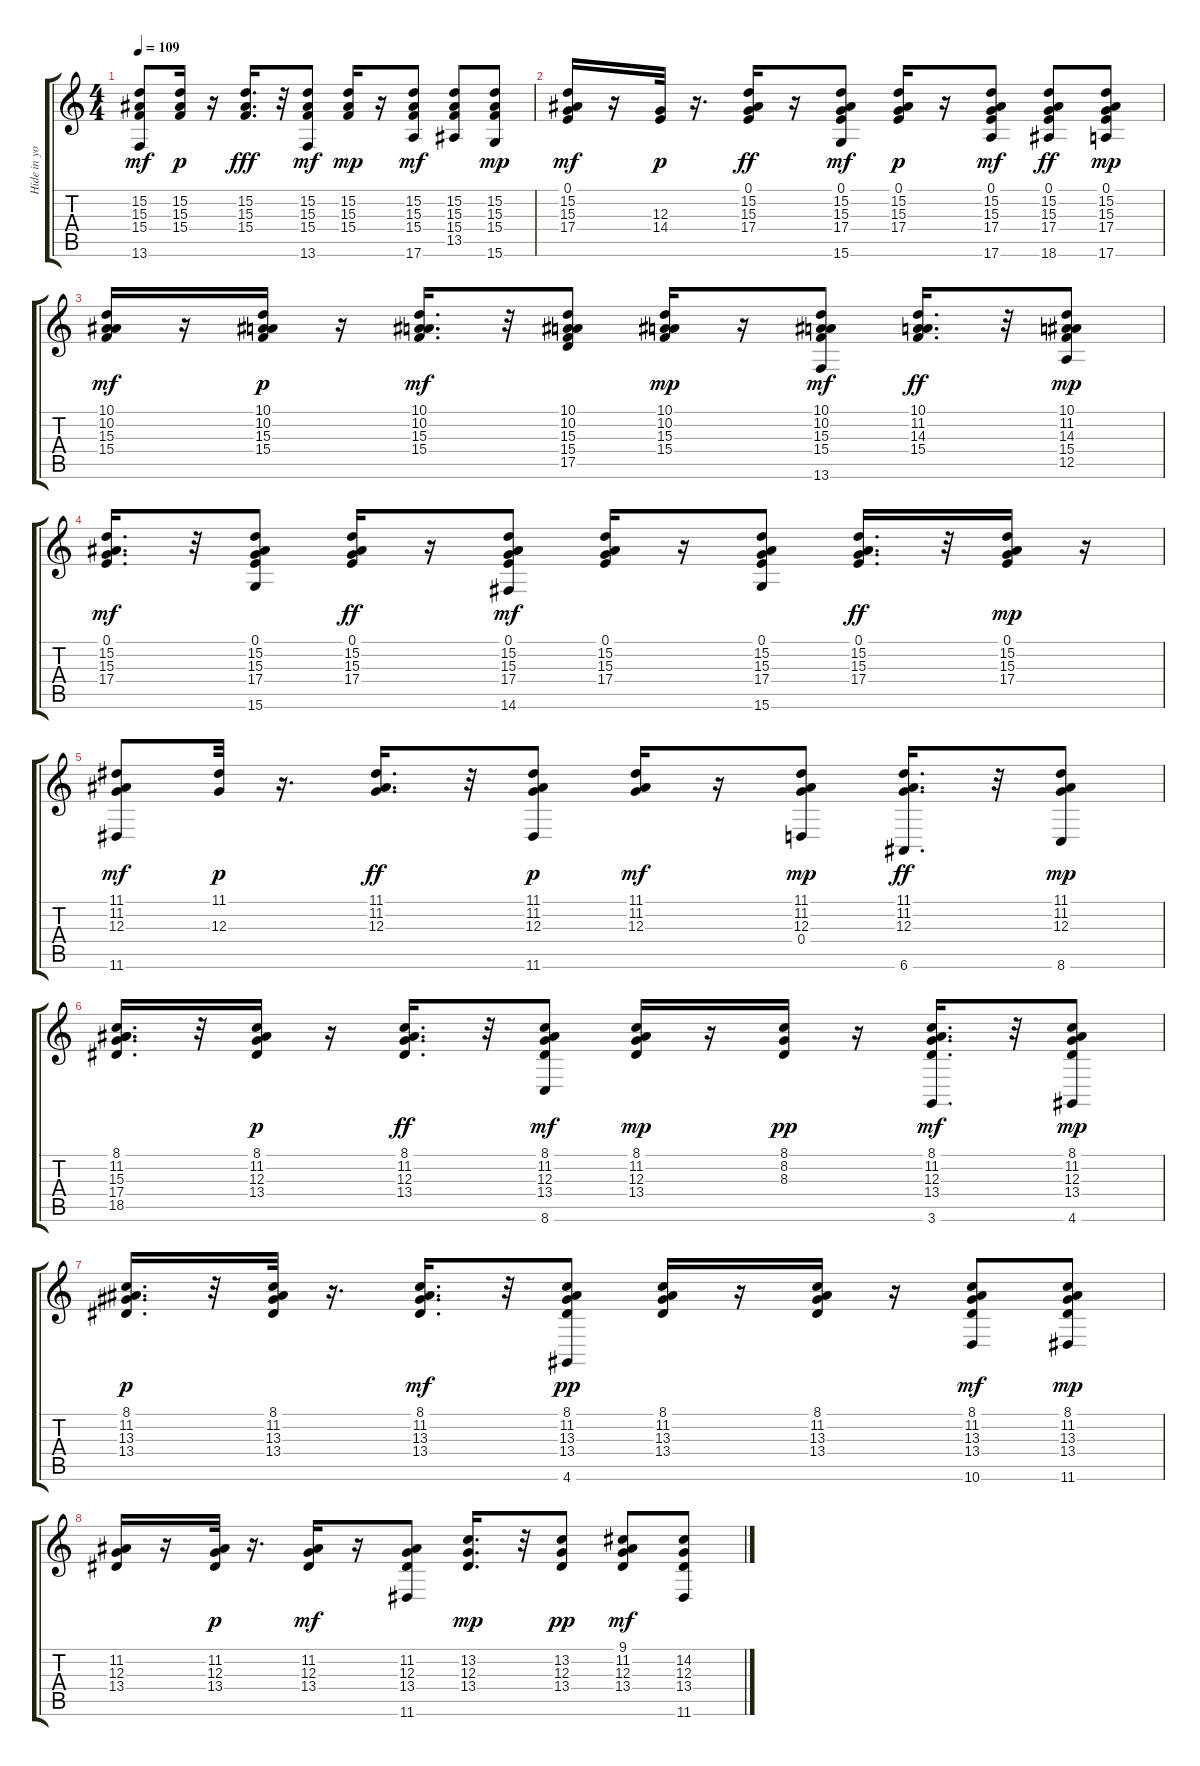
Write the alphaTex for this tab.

\track ("Hide in your shell" "Hide in yo") {instrument electricpiano2}
\staff {score tabs}
\tuning (E4 B3 G3 D3 A2 E2) {hide}
\ts (4 4)
\tempo 109
\clef g2
\ks c
(15.2 15.3 15.4 13.6).8{dy mf} (15.2 15.3 15.4).16{dy p} r.16 (15.2 15.3 15.4).16{d dy fff} r.32 (15.2 15.3 15.4 13.6).8{dy mf} (15.2 15.3 15.4).16{dy mp} r.16 (15.2 15.3 15.4 17.6).8{dy mf} (15.2 15.3 15.4 13.5).8 (15.2 15.3 15.4 15.6).8{dy mp} |
(0.1 15.2 15.3 17.4).16{dy mf} r.16 (12.3 14.4).32{dy p} r.16{d} (0.1 15.2 15.3 17.4).16{dy ff} r.16 (0.1 15.2 15.3 17.4 15.6).8{dy mf} (0.1 15.2 15.3 17.4).16{dy p} r.16 (0.1 15.2 15.3 17.4 17.6).8{dy mf} (0.1 15.2 15.3 17.4 18.6).8{dy ff} (0.1 15.2 15.3 17.4 17.6).8{dy mp} |
(10.1 10.2 15.3 15.4).16{dy mf} r.16 (10.1 10.2 15.3 15.4).16{dy p} r.16 (10.1 10.2 15.3 15.4).16{d dy mf} r.32 (10.1 10.2 15.3 15.4 17.5).8 (10.1 10.2 15.3 15.4).16{dy mp} r.16 (10.1 10.2 15.3 15.4 13.6).8{dy mf} (10.1 11.2 14.3 15.4).16{d dy ff} r.32 (10.1 11.2 14.3 15.4 12.5).8{dy mp} |
(0.1 15.2 15.3 17.4).16{d dy mf} r.32 (0.1 15.2 15.3 17.4 15.6).8 (0.1 15.2 15.3 17.4).16{dy ff} r.16 (0.1 15.2 15.3 17.4 14.6).8{dy mf} (0.1 15.2 15.3 17.4).16 r.16 (0.1 15.2 15.3 17.4 15.6).8 (0.1 15.2 15.3 17.4).16{d dy ff} r.32 (0.1 15.2 15.3 17.4).16{dy mp} r.16 |
(11.1 11.2 12.3 11.6).8{dy mf} (11.1 12.3).32{dy p} r.16{d} (11.1 11.2 12.3).16{d dy ff} r.32 (11.1 11.2 12.3 11.6).8{dy p} (11.1 11.2 12.3).16{dy mf} r.16 (11.1 11.2 12.3 0.4).8{dy mp} (11.1 11.2 12.3 6.6).16{d dy ff} r.32 (11.1 11.2 12.3 8.6).8{dy mp} |
(8.1 11.2 15.3 17.4 18.5).16{d} r.32 (8.1 11.2 12.3 13.4).16{dy p} r.16 (8.1 11.2 12.3 13.4).16{d dy ff} r.32 (8.1 11.2 12.3 13.4 8.6).8{dy mf} (8.1 11.2 12.3 13.4).16{dy mp} r.16 (8.1 8.2 8.3).16{dy pp} r.16 (8.1 11.2 12.3 13.4 3.6).16{d dy mf} r.32 (8.1 11.2 12.3 13.4 4.6).8{dy mp} |
(8.1 11.2 13.3 13.4).16{d dy p} r.32 (8.1 11.2 13.3 13.4).32 r.16{d} (8.1 11.2 13.3 13.4).16{d dy mf} r.32 (8.1 11.2 13.3 13.4 4.6).8{dy pp} (8.1 11.2 13.3 13.4).16 r.16 (8.1 11.2 13.3 13.4).16 r.16 (8.1 11.2 13.3 13.4 10.6).8{dy mf} (8.1 11.2 13.3 13.4 11.6).8{dy mp} |
(11.2 12.3 13.4).16 r.16 (11.2 12.3 13.4).32{dy p} r.16{d} (11.2 12.3 13.4).16{dy mf} r.16 (11.2 12.3 13.4 11.6).8 (13.2 12.3 13.4).16{d dy mp} r.32 (13.2 12.3 13.4).8{dy pp} (9.1 11.2 12.3 13.4).8{dy mf} (14.2 12.3 13.4 11.6).8
